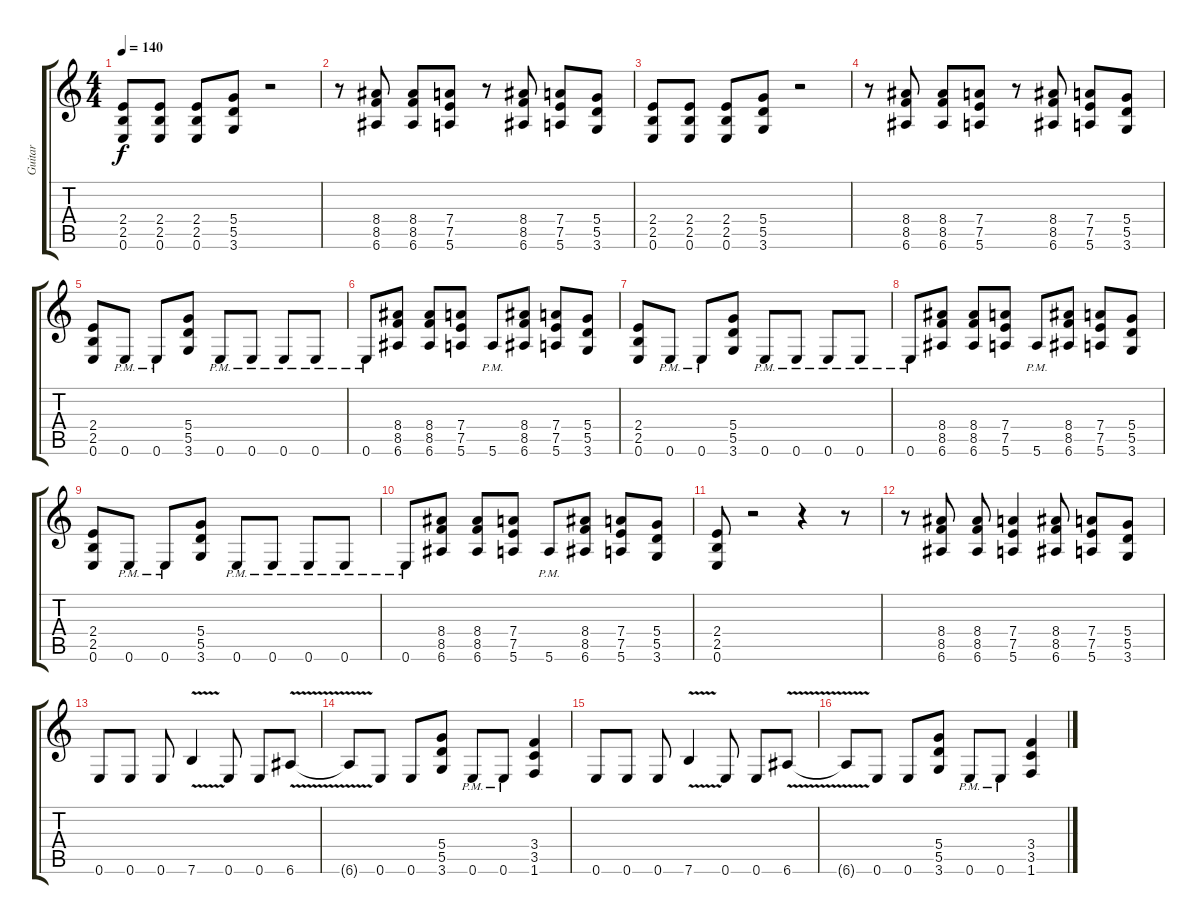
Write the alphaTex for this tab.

\track ("Guitar" "Guitar") {instrument distortionguitar}
\staff {score tabs}
\tuning (E4 B3 G3 D3 A2 E2) {hide}
\ts (4 4)
\tempo 140
\clef g2
\ks c
(2.4 2.5 0.6).8{dy f} (2.4 2.5 0.6).8 (2.4 2.5 0.6).8 (5.4 5.5 3.6).8 r.2 |
r.8 (8.4 8.5 6.6).8 (8.4 8.5 6.6).8 (7.4 7.5 5.6).8 r.8 (8.4 8.5 6.6).8 (7.4 7.5 5.6).8 (5.4 5.5 3.6).8 |
(2.4 2.5 0.6).8 (2.4 2.5 0.6).8 (2.4 2.5 0.6).8 (5.4 5.5 3.6).8 r.2 |
r.8 (8.4 8.5 6.6).8 (8.4 8.5 6.6).8 (7.4 7.5 5.6).8 r.8 (8.4 8.5 6.6).8 (7.4 7.5 5.6).8 (5.4 5.5 3.6).8 |
(2.4 2.5 0.6).8 0.6{pm}.8 0.6{pm}.8 (5.4 5.5 3.6).8 0.6{pm}.8 0.6{pm}.8 0.6{pm}.8 0.6{pm}.8 |
0.6{pm}.8 (8.4 8.5 6.6).8 (8.4 8.5 6.6).8 (7.4 7.5 5.6).8 5.6{pm}.8 (8.4 8.5 6.6).8 (7.4 7.5 5.6).8 (5.4 5.5 3.6).8 |
(2.4 2.5 0.6).8 0.6{pm}.8 0.6{pm}.8 (5.4 5.5 3.6).8 0.6{pm}.8 0.6{pm}.8 0.6{pm}.8 0.6{pm}.8 |
0.6{pm}.8 (8.4 8.5 6.6).8 (8.4 8.5 6.6).8 (7.4 7.5 5.6).8 5.6{pm}.8 (8.4 8.5 6.6).8 (7.4 7.5 5.6).8 (5.4 5.5 3.6).8 |
(2.4 2.5 0.6).8 0.6{pm}.8 0.6{pm}.8 (5.4 5.5 3.6).8 0.6{pm}.8 0.6{pm}.8 0.6{pm}.8 0.6{pm}.8 |
0.6{pm}.8 (8.4 8.5 6.6).8 (8.4 8.5 6.6).8 (7.4 7.5 5.6).8 5.6{pm}.8 (8.4 8.5 6.6).8 (7.4 7.5 5.6).8 (5.4 5.5 3.6).8 |
(2.4 2.5 0.6).8 r.2 r.4 r.8 |
r.8 (8.4 8.5 6.6).8 (8.4 8.5 6.6).8 (7.4 7.5 5.6).4 (8.4 8.5 6.6).8 (7.4 7.5 5.6).8 (5.4 5.5 3.6).8 |
0.6.8 0.6.8 0.6.8 7.6{v}.4 0.6.8 0.6.8 6.6{v}.8 |
6.6{t}.8 0.6.8 0.6.8 (5.4 5.5 3.6).8 0.6{pm}.8 0.6{pm}.8 (3.4 3.5 1.6).4 |
0.6.8 0.6.8 0.6.8 7.6{v}.4 0.6.8 0.6.8 6.6{v}.8 |
6.6{t}.8 0.6.8 0.6.8 (5.4 5.5 3.6).8 0.6{pm}.8 0.6{pm}.8 (3.4 3.5 1.6).4
